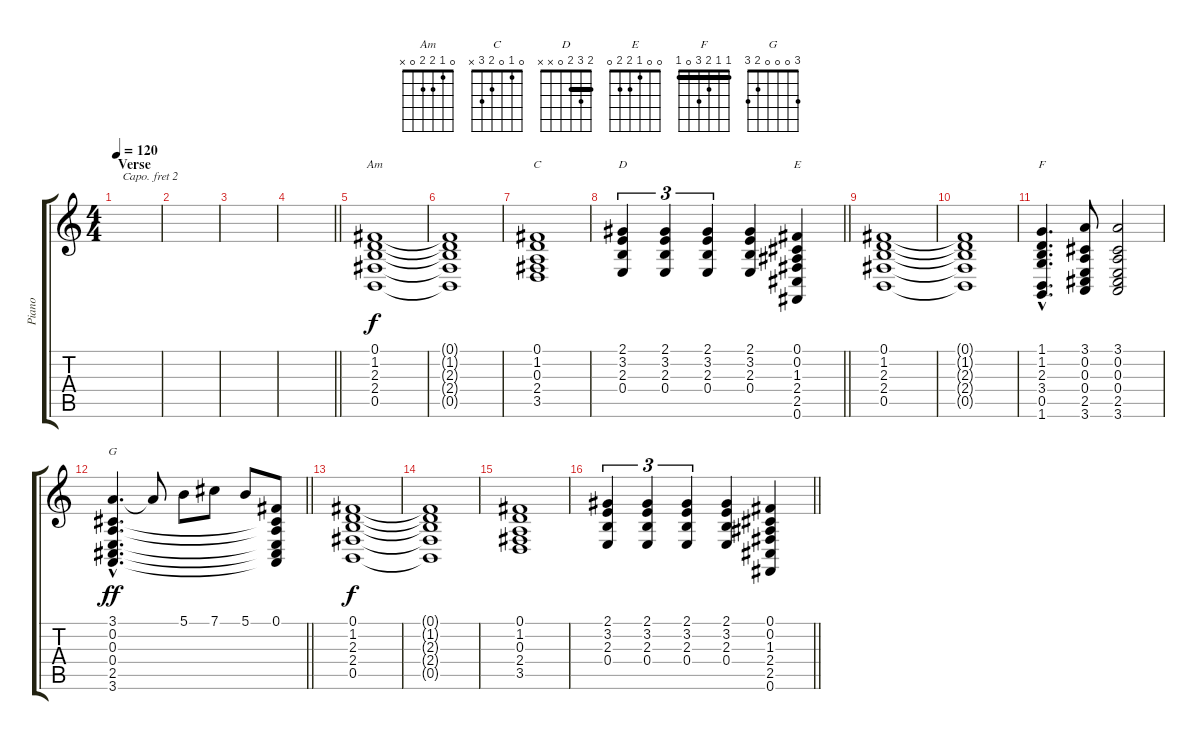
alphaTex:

\track ("Piano" "Piano") {instrument electricpiano2}
\staff {score tabs}
\capo 2
\tuning (E4 B3 G3 D3 A2 E2) {hide}
\chord ("Am" 0 1 2 2 0 x)
\chord ("C" 0 1 0 2 3 x)
\chord ("D" 2 3 2 0 x x) {barre 2}
\chord ("E" 0 0 1 2 2 0)
\chord ("F" 1 1 2 3 0 1) {barre 1}
\chord ("G" 3 0 0 0 2 3)
\ts (4 4)
\section ("" "Verse")
\tempo 120
\clef g2
\ks c
|
|
|
\barLineRight lightlight
|
(0.1 1.2 2.3 2.4 0.5).1{ch "Am"} |
(0.1{t} 1.2{t} 2.3{t} 2.4{t} 0.5{t}).1 |
(0.1 1.2 0.3 2.4 3.5).1{ch "C"} |
\barLineRight lightlight
(2.1 3.2 2.3 0.4).4{tu (3 2) ch "D"} (2.1 3.2 2.3 0.4).4{tu (3 2)} (2.1 3.2 2.3 0.4).4{tu (3 2)} (2.1 3.2 2.3 0.4).4 (0.1 0.2 1.3 2.4 2.5 0.6).4{ch "E"} |
(0.1 1.2 2.3 2.4 0.5).1 |
(0.1{t} 1.2{t} 2.3{t} 2.4{t} 0.5{t}).1 |
(1.1{hac} 1.2{hac} 2.3{hac} 3.4{hac} 0.5{hac} 1.6{hac}).4{d ch "F"} (3.1 0.2 0.3 0.4 2.5 3.6).8 (3.1 0.2 0.3 0.4 2.5 3.6).2 |
\barLineRight lightlight
(3.1{hac} 0.2{hac} 0.3{hac} 0.4{hac} 2.5{hac} 3.6{hac}).4{d ch "G" dy ff} 3.1{t}.8 5.1.8 7.1.8 5.1.8 (0.1 0.2{t} 0.3{t} 0.4{t} 2.5{t} 3.6{t}).8 |
(0.1 1.2 2.3 2.4 0.5).1{dy f} |
(0.1{t} 1.2{t} 2.3{t} 2.4{t} 0.5{t}).1 |
(0.1 1.2 0.3 2.4 3.5).1 |
\barLineRight lightlight
(2.1 3.2 2.3 0.4).4{tu (3 2)} (2.1 3.2 2.3 0.4).4{tu (3 2)} (2.1 3.2 2.3 0.4).4{tu (3 2)} (2.1 3.2 2.3 0.4).4 (0.1 0.2 1.3 2.4 2.5 0.6).4
